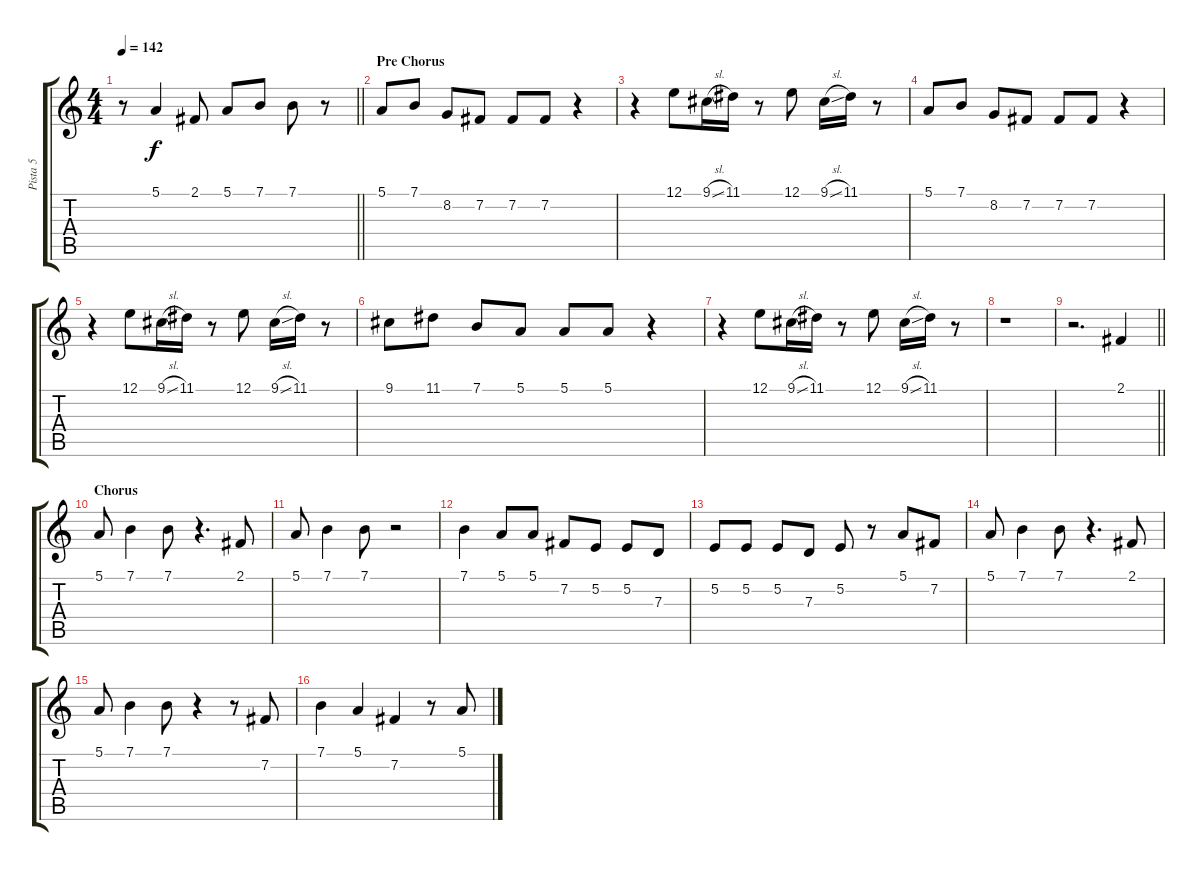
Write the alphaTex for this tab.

\track ("Pista 5" "Pista 5") {instrument lead2sawtooth}
\staff {score tabs}
\tuning (E4 B3 G3 D3 A2 E2) {hide}
\ts (4 4)
\tempo 142
\clef g2
\barLineRight lightlight
\ks c
r.8{dy f} 5.1.4 2.1.8 5.1.8 7.1.8 7.1.8 r.8 |
\section ("" "Pre Chorus")
5.1.8 7.1.8 8.2.8 7.2.8 7.2.8 7.2.8 r.4 |
r.4 12.1.8 9.1{sl}.16 11.1.16 r.8 12.1.8 9.1{sl}.16 11.1.16 r.8 |
5.1.8 7.1.8 8.2.8 7.2.8 7.2.8 7.2.8 r.4 |
r.4 12.1.8 9.1{sl}.16 11.1.16 r.8 12.1.8 9.1{sl}.16 11.1.16 r.8 |
9.1.8 11.1.8 7.1.8 5.1.8 5.1.8 5.1.8 r.4 |
r.4 12.1.8 9.1{sl}.16 11.1.16 r.8 12.1.8 9.1{sl}.16 11.1.16 r.8 |
r.1 |
\barLineRight lightlight
r.2{d} 2.1.4 |
\section ("" "Chorus ")
5.1.8 7.1.4 7.1.8 r.4{d} 2.1.8 |
5.1.8 7.1.4 7.1.8 r.2 |
7.1.4 5.1.8 5.1.8 7.2.8 5.2.8 5.2.8 7.3.8 |
5.2.8 5.2.8 5.2.8 7.3.8 5.2.8 r.8 5.1.8 7.2.8 |
5.1.8 7.1.4 7.1.8 r.4{d} 2.1.8 |
5.1.8 7.1.4 7.1.8 r.4 r.8 7.2.8 |
7.1.4 5.1.4 7.2.4 r.8 5.1.8
